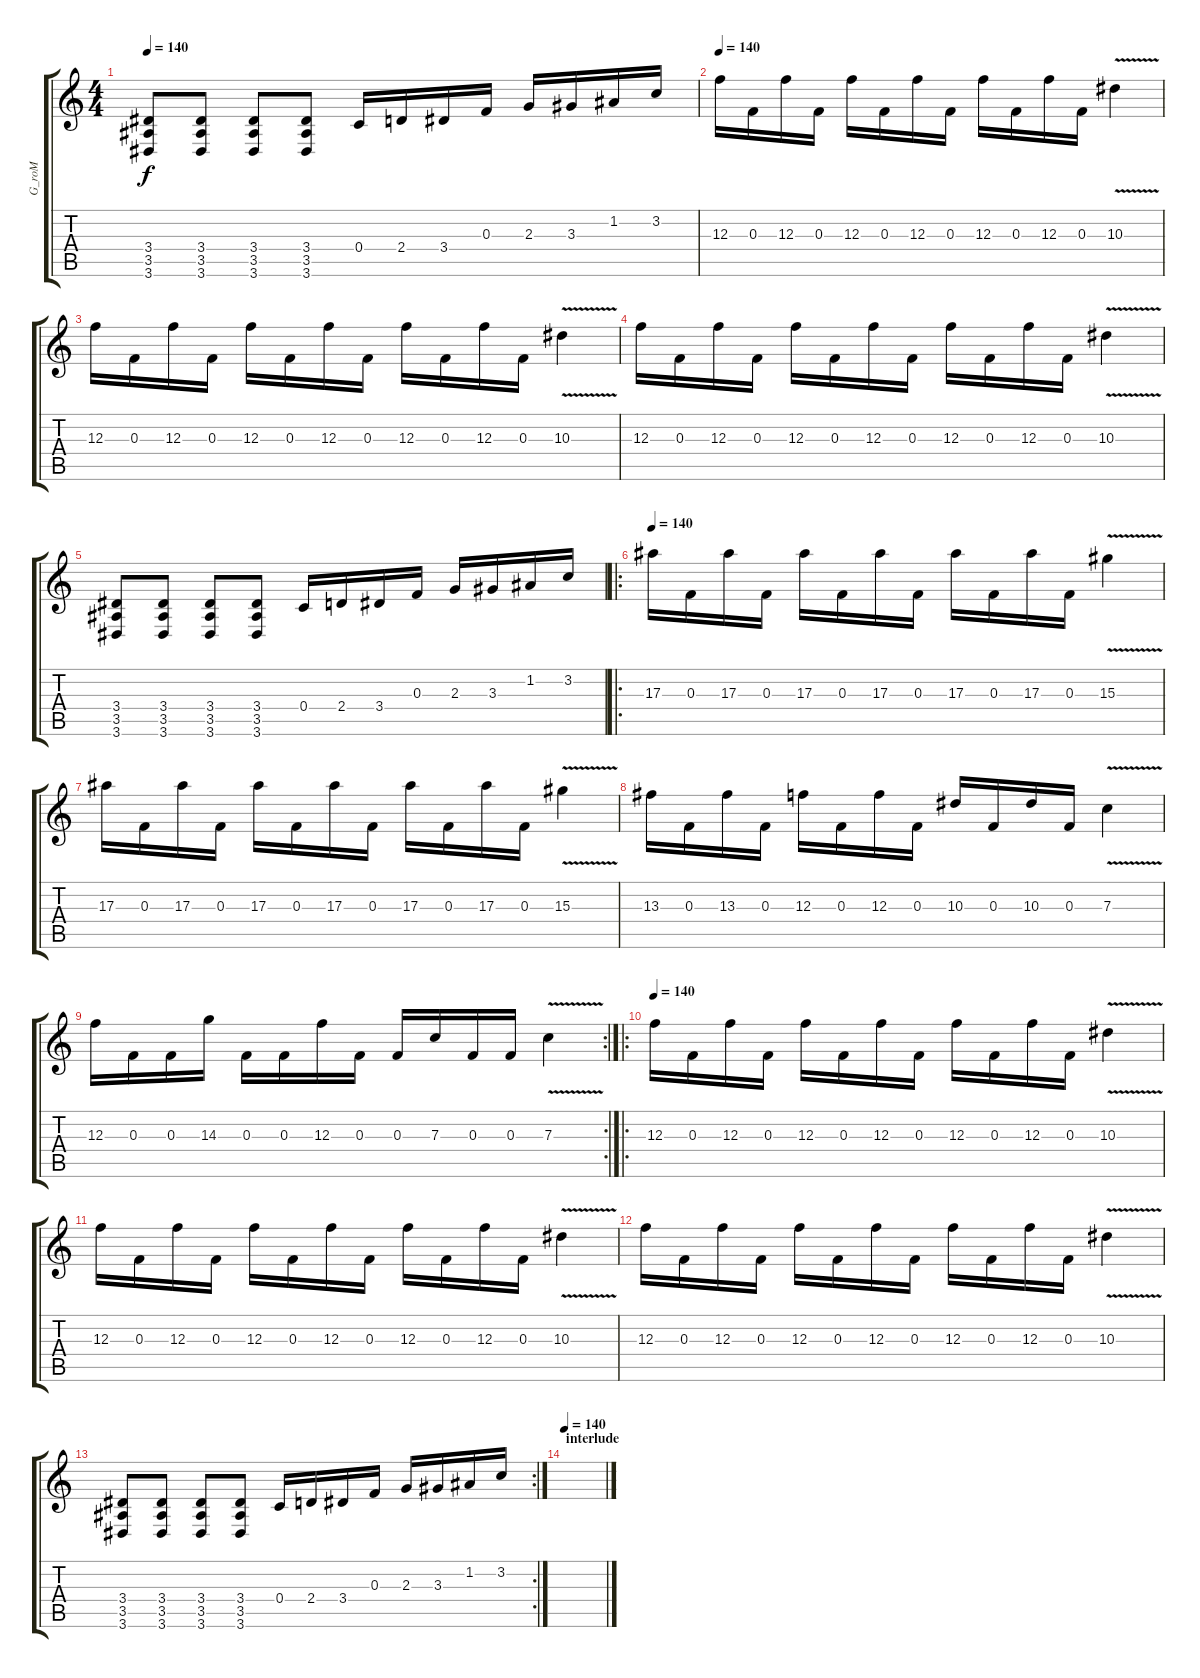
\track ("G_roM" "G_roM") {instrument distortionguitar}
\staff {score tabs}
\tuning (D4 A3 F3 C3 G2 C2) {hide}
\ts (4 4)
\tempo 140
\clef g2
\ks c
(3.4 3.5 3.6).8{dy f volume 16} (3.4 3.5 3.6).8 (3.4 3.5 3.6).8 (3.4 3.5 3.6).8 0.4.16 2.4.16 3.4.16 0.3.16 2.3.16 3.3.16 1.2.16 3.2.16 |
\tempo 140
12.3.16{volume 12} 0.3.16 12.3.16 0.3.16 12.3.16 0.3.16 12.3.16 0.3.16 12.3.16 0.3.16 12.3.16 0.3.16 10.3{v}.4 |
12.3.16{volume 12} 0.3.16 12.3.16 0.3.16 12.3.16 0.3.16 12.3.16 0.3.16 12.3.16 0.3.16 12.3.16 0.3.16 10.3{v}.4 |
12.3.16{volume 12} 0.3.16 12.3.16 0.3.16 12.3.16 0.3.16 12.3.16 0.3.16 12.3.16 0.3.16 12.3.16 0.3.16 10.3{v}.4 |
(3.4 3.5 3.6).8{volume 16} (3.4 3.5 3.6).8 (3.4 3.5 3.6).8 (3.4 3.5 3.6).8 0.4.16 2.4.16 3.4.16 0.3.16 2.3.16 3.3.16 1.2.16 3.2.16 |
\ro
\tempo 140
17.3.16{volume 12} 0.3.16 17.3.16 0.3.16 17.3.16 0.3.16 17.3.16 0.3.16 17.3.16 0.3.16 17.3.16 0.3.16 15.3{v}.4 |
17.3.16{volume 12} 0.3.16 17.3.16 0.3.16 17.3.16 0.3.16 17.3.16 0.3.16 17.3.16 0.3.16 17.3.16 0.3.16 15.3{v}.4 |
13.3.16 0.3.16 13.3.16 0.3.16 12.3.16 0.3.16 12.3.16 0.3.16 10.3.16 0.3.16 10.3.16 0.3.16 7.3{v}.4 |
\rc 2
12.3.16 0.3.16 0.3.16 14.3.16 0.3.16 0.3.16 12.3.16 0.3.16 0.3.16 7.3.16 0.3.16 0.3.16 7.3{v}.4 |
\ro
\tempo 140
12.3.16{volume 12} 0.3.16 12.3.16 0.3.16 12.3.16 0.3.16 12.3.16 0.3.16 12.3.16 0.3.16 12.3.16 0.3.16 10.3{v}.4 |
12.3.16{volume 12} 0.3.16 12.3.16 0.3.16 12.3.16 0.3.16 12.3.16 0.3.16 12.3.16 0.3.16 12.3.16 0.3.16 10.3{v}.4 |
12.3.16{volume 12} 0.3.16 12.3.16 0.3.16 12.3.16 0.3.16 12.3.16 0.3.16 12.3.16 0.3.16 12.3.16 0.3.16 10.3{v}.4 |
\rc 2
(3.4 3.5 3.6).8{volume 16 balance 0} (3.4 3.5 3.6).8 (3.4 3.5 3.6).8 (3.4 3.5 3.6).8 0.4.16 2.4.16 3.4.16 0.3.16 2.3.16 3.3.16 1.2.16 3.2.16 |
\section ("" "interlude")
\tempo 140
